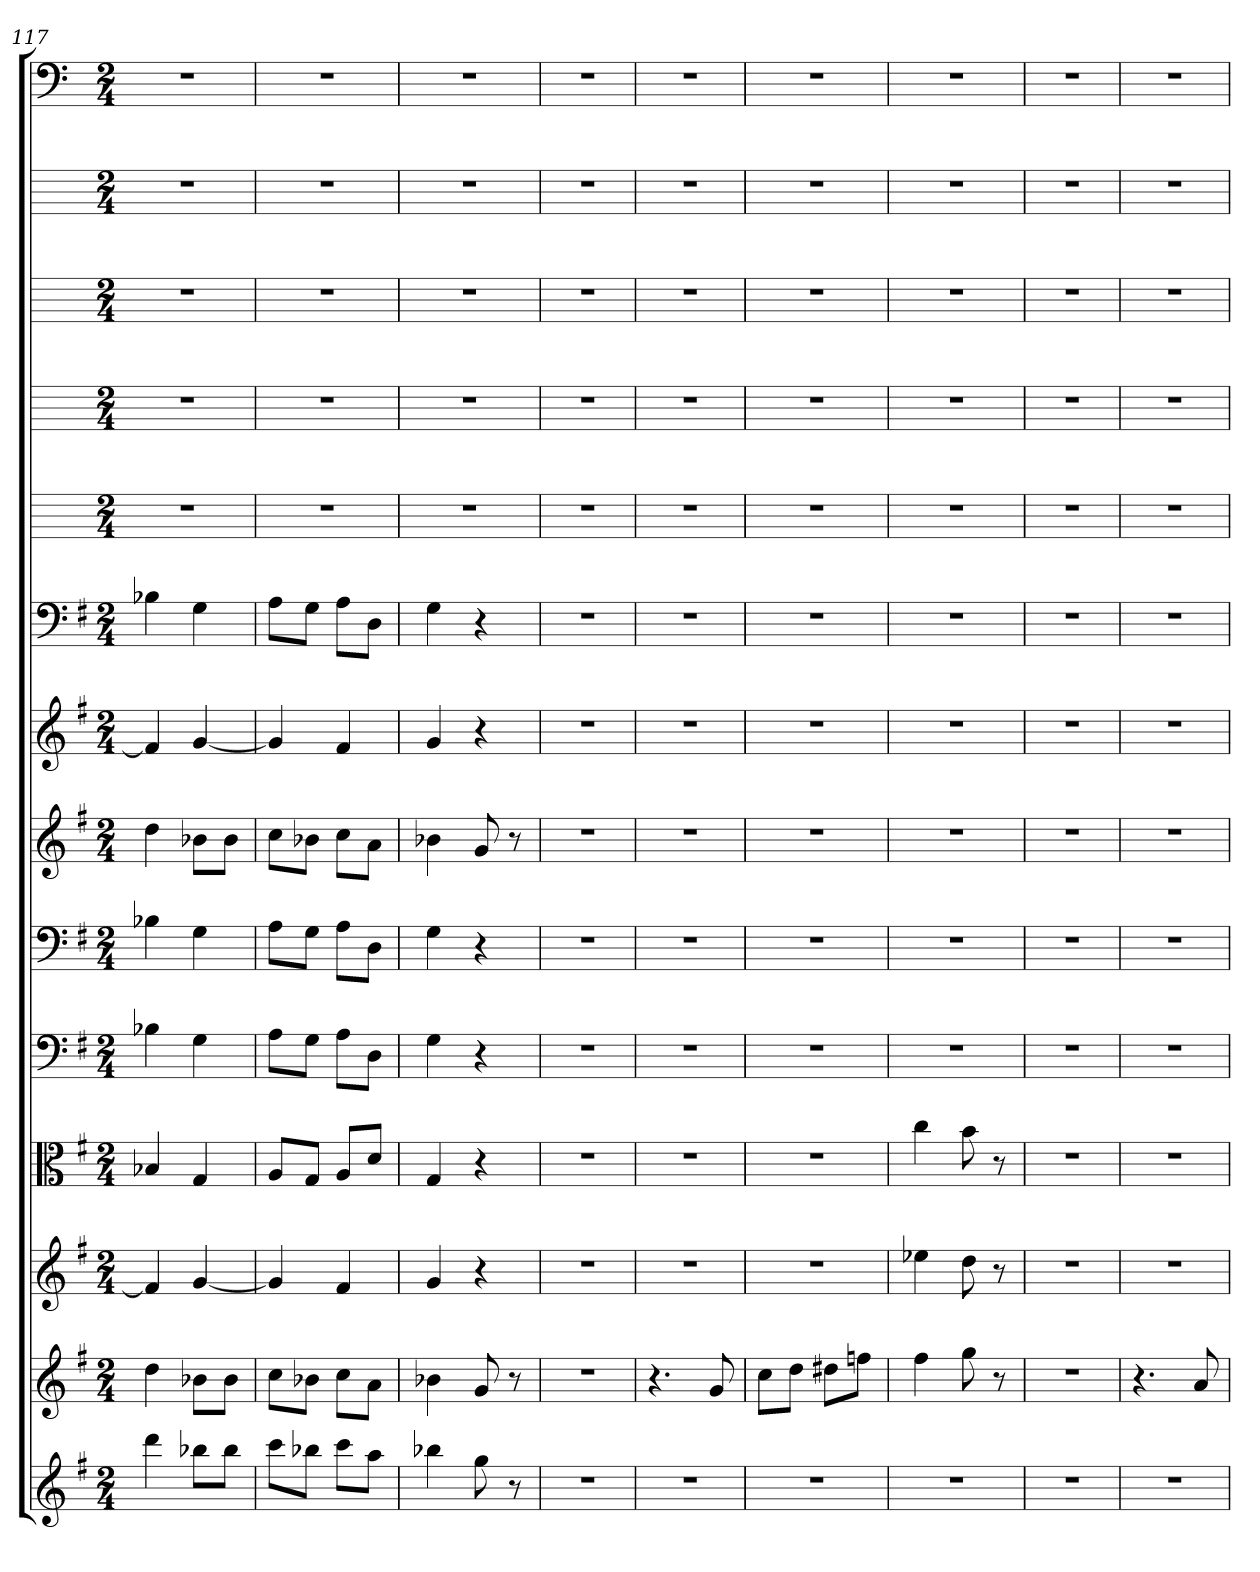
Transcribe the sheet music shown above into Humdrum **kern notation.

**kern	**kern	**kern	**kern	**kern	**kern	**kern	**kern	**kern	**kern	**kern	**kern	**kern	**kern
*part14	*part13	*part12	*part11	*part10	*part9	*part8	*part7	*part6	*part5	*part4	*part3	*part2	*part1
*staff14	*staff13	*staff12	*staff11	*staff10	*staff9	*staff8	*staff7	*staff6	*staff5	*staff4	*staff3	*staff2	*staff1
*	*	*	*clefC3	*clefF4	*clefF4	*	*	*clefF4	*	*	*	*	*clefF4
*k[f#]	*k[f#]	*k[f#]	*k[f#]	*k[f#]	*k[f#]	*k[f#]	*k[f#]	*k[f#]	*k[]	*k[]	*k[]	*k[]	*k[]
*M2/4	*M2/4	*M2/4	*M2/4	*M2/4	*M2/4	*M2/4	*M2/4	*M2/4	*M2/4	*M2/4	*M2/4	*M2/4	*M2/4
=117	=117	=117	=117	=117	=117	=117	=117	=117	=117	=117	=117	=117	=117
4ddd	4dd	4f#]	4B-X	4B-X	4B-X	4dd	4f#]	4B-X	2r	2r	2r	2r	2r
8bb-XL	8b-XL	[4g	4G	4G	4G	8b-XL	[4g	4G	.	.	.	.	.
8bb-J	8b-J	.	.	.	.	8b-J	.	.	.	.	.	.	.
=118	=118	=118	=118	=118	=118	=118	=118	=118	=118	=118	=118	=118	=118
8cccL	8ccL	4g]	8A/L	8A\L	8A\L	8ccL	4g]	8A\L	2r	2r	2r	2r	2r
8bb-XJ	8b-XJ	.	8G/J	8G\J	8G\J	8b-XJ	.	8G\J	.	.	.	.	.
8cccL	8ccL	4f#	8A/L	8A\L	8A\L	8ccL	4f#	8A\L	.	.	.	.	.
8aaJ	8aJ	.	8d/J	8D\J	8D\J	8aJ	.	8D\J	.	.	.	.	.
=119	=119	=119	=119	=119	=119	=119	=119	=119	=119	=119	=119	=119	=119
4bb-X	4b-X	4g	4G	4G	4G	4b-X	4g	4G	2r	2r	2r	2r	2r
8gg	8g	4r	4r	4r	4r	8g	4r	4r	.	.	.	.	.
8r	8r	.	.	.	.	8r	.	.	.	.	.	.	.
=120	=120	=120	=120	=120	=120	=120	=120	=120	=120	=120	=120	=120	=120
2r	2r	2r	2r	2r	2r	2r	2r	2r	2r	2r	2r	2r	2r
=121	=121	=121	=121	=121	=121	=121	=121	=121	=121	=121	=121	=121	=121
2r	4.r	2r	2r	2r	2r	2r	2r	2r	2r	2r	2r	2r	2r
.	8g	.	.	.	.	.	.	.	.	.	.	.	.
=122	=122	=122	=122	=122	=122	=122	=122	=122	=122	=122	=122	=122	=122
2r	8ccL	2r	2r	2r	2r	2r	2r	2r	2r	2r	2r	2r	2r
.	8ddJ	.	.	.	.	.	.	.	.	.	.	.	.
.	8dd#XL	.	.	.	.	.	.	.	.	.	.	.	.
.	8ffnJ	.	.	.	.	.	.	.	.	.	.	.	.
=123	=123	=123	=123	=123	=123	=123	=123	=123	=123	=123	=123	=123	=123
2r	4ff#	4ee-X	4cc	2r	2r	2r	2r	2r	2r	2r	2r	2r	2r
.	8gg	8dd	8b	.	.	.	.	.	.	.	.	.	.
.	8r	8r	8r	.	.	.	.	.	.	.	.	.	.
=124	=124	=124	=124	=124	=124	=124	=124	=124	=124	=124	=124	=124	=124
2r	2r	2r	2r	2r	2r	2r	2r	2r	2r	2r	2r	2r	2r
=125	=125	=125	=125	=125	=125	=125	=125	=125	=125	=125	=125	=125	=125
2r	4.r	2r	2r	2r	2r	2r	2r	2r	2r	2r	2r	2r	2r
.	8a	.	.	.	.	.	.	.	.	.	.	.	.
=	=	=	=	=	=	=	=	=	=	=	=	=	=
*-	*-	*-	*-	*-	*-	*-	*-	*-	*-	*-	*-	*-	*-
